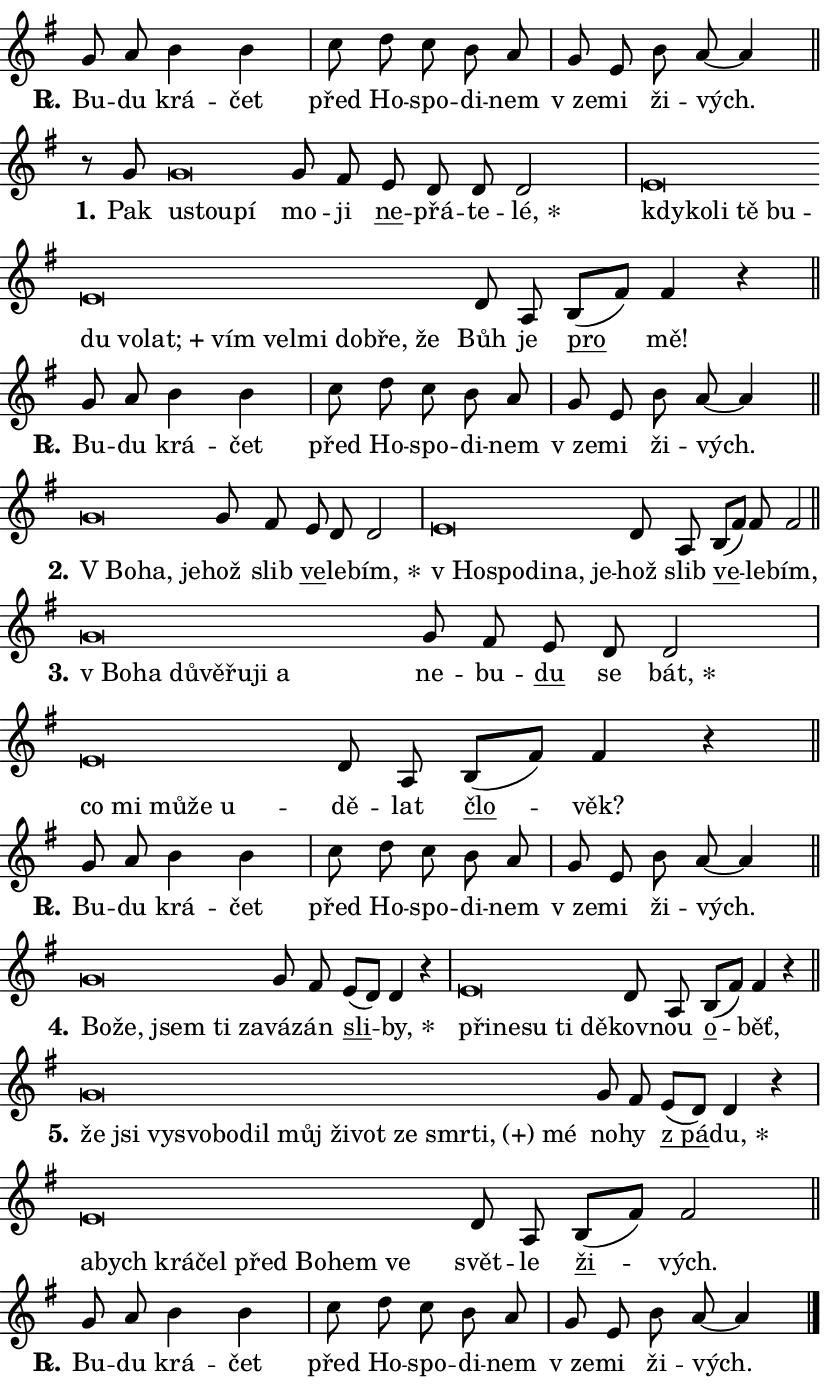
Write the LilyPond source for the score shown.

\version "2.24.0"
\header { tagline = "" }
\paper {
  indent = 0\cm
  top-margin = 0\cm
  right-margin = 0.13\cm % to fit lyric hyphens
  bottom-margin = 0\cm
  left-margin = 0\cm
  paper-width = 14\cm
  page-breaking = #ly:one-page-breaking
  system-system-spacing.basic-distance = #11
  score-system-spacing.basic-distance = #11
  ragged-last = ##f
}


%% Author: Thomas Morley
%% https://lists.gnu.org/archive/html/lilypond-user/2020-05/msg00002.html
#(define (line-position grob)
"Returns position of @var[grob} in current system:
   @code{'start}, if at first time-step
   @code{'end}, if at last time-step
   @code{'middle} otherwise
"
  (let* ((col (ly:item-get-column grob))
         (ln (ly:grob-object col 'left-neighbor))
         (rn (ly:grob-object col 'right-neighbor))
         (col-to-check-left (if (ly:grob? ln) ln col))
         (col-to-check-right (if (ly:grob? rn) rn col))
         (break-dir-left
           (and
             (ly:grob-property col-to-check-left 'non-musical #f)
             (ly:item-break-dir col-to-check-left)))
         (break-dir-right
           (and
             (ly:grob-property col-to-check-right 'non-musical #f)
             (ly:item-break-dir col-to-check-right))))
        (cond ((eqv? 1 break-dir-left) 'start)
              ((eqv? -1 break-dir-right) 'end)
              (else 'middle))))

#(define (tranparent-at-line-position vctor)
  (lambda (grob)
  "Relying on @code{line-position} select the relevant enry from @var{vctor}.
Used to determine transparency,"
    (case (line-position grob)
      ((end) (not (vector-ref vctor 0)))
      ((middle) (not (vector-ref vctor 1)))
      ((start) (not (vector-ref vctor 2))))))

noteHeadBreakVisibility =
#(define-music-function (break-visibility)(vector?)
"Makes @code{NoteHead}s transparent relying on @var{break-visibility}"
#{
  \override NoteHead.transparent =
    #(tranparent-at-line-position break-visibility)
#})

#(define delete-ledgers-for-transparent-note-heads
  (lambda (grob)
    "Reads whether a @code{NoteHead} is transparent.
If so this @code{NoteHead} is removed from @code{'note-heads} from
@var{grob}, which is supposed to be @code{LedgerLineSpanner}.
As a result ledgers are not printed for this @code{NoteHead}"
    (let* ((nhds-array (ly:grob-object grob 'note-heads))
           (nhds-list
             (if (ly:grob-array? nhds-array)
                 (ly:grob-array->list nhds-array)
                 '()))
           ;; Relies on the transparent-property being done before
           ;; Staff.LedgerLineSpanner.after-line-breaking is executed.
           ;; This is fragile ...
           (to-keep
             (remove
               (lambda (nhd)
                 (ly:grob-property nhd 'transparent #f))
               nhds-list)))
      ;; TODO find a better method to iterate over grob-arrays, similiar
      ;; to filter/remove etc for lists
      ;; For now rebuilt from scratch
      (set! (ly:grob-object grob 'note-heads)  '())
      (for-each
        (lambda (nhd)
          (ly:pointer-group-interface::add-grob grob 'note-heads nhd))
        to-keep))))

squashNotes = {
  \override NoteHead.X-extent = #'(-0.2 . 0.2)
  \override NoteHead.Y-extent = #'(-0.75 . 0)
  \override NoteHead.stencil =
    #(lambda (grob)
       (let ((pos (ly:grob-property grob 'staff-position)))
         (begin
           (if (< pos -7) (display "ERROR: Lower brevis then expected\n") (display ""))
           (if (<= pos -6) ly:text-interface::print ly:note-head::print))))
}
unSquashNotes = {
  \revert NoteHead.X-extent
  \revert NoteHead.Y-extent
  \revert NoteHead.stencil
}

hideNotes = \noteHeadBreakVisibility #begin-of-line-visible
unHideNotes = \noteHeadBreakVisibility #all-visible

% work-around for resetting accidentals
% https://lilypond.org/doc/v2.23/Documentation/notation/displaying-rhythms#unmetered-music
cadenzaMeasure = {
  \cadenzaOff
  \partial 1024 s1024
  \cadenzaOn
}

#(define-markup-command (accent layout props text) (markup?)
  "Underline accented syllable"
  (interpret-markup layout props
    #{\markup \override #'(offset . 4.3) \underline { #text }#}))

responsum = \markup \concat {
  "R" \hspace #-1.05 \path #0.1 #'((moveto 0 0.07) (lineto 0.9 0.8)) \hspace #0.05 "."
}

spaceSize = #0.6828661417322834 % exact space size for TeX Gyre Schola

\layout {
  \context {
    \Staff
    \remove "Time_signature_engraver"
    \override LedgerLineSpanner.after-line-breaking = #delete-ledgers-for-transparent-note-heads
  }
  \context {
    \Lyrics {
      \override LyricSpace.minimum-distance = \spaceSize
      \override LyricText.font-name = #"TeX Gyre Schola"
      \override LyricText.font-size = 1
      \override StanzaNumber.font-name = #"TeX Gyre Schola Bold"
      \override StanzaNumber.font-size = 1
    }
  }
  \context {
    \Score 
    \override NoteHead.text =
      #(lambda (grob) 
        (let ((pos (ly:grob-property grob 'staff-position)))
          #{\markup {
            \combine
              \halign #-0.55 \raise #(if (= pos -6) 0 0.5) \override #'(thickness . 2) \draw-line #'(3.2 . 0)
              \musicglyph "noteheads.sM1"
          }#}))
  }
}

% magnetic-lyrics.ily
%
%   written by
%     Jean Abou Samra <jean@abou-samra.fr>
%     Werner Lemberg <wl@gnu.org>
%
%   adapted by
%     Jiri Hon <jiri.hon@gmail.com>
%
% Version 2022-Apr-15

% https://www.mail-archive.com/lilypond-user@gnu.org/msg149350.html

#(define (Left_hyphen_pointer_engraver context)
   "Collect syllable-hyphen-syllable occurrences in lyrics and store
them in properties.  This engraver only looks to the left.  For
example, if the lyrics input is @code{foo -- bar}, it does the
following.

@itemize @bullet
@item
Set the @code{text} property of the @code{LyricHyphen} grob between
@q{foo} and @q{bar} to @code{foo}.

@item
Set the @code{left-hyphen} property of the @code{LyricText} grob with
text @q{foo} to the @code{LyricHyphen} grob between @q{foo} and
@q{bar}.
@end itemize

Use this auxiliary engraver in combination with the
@code{lyric-@/text::@/apply-@/magnetic-@/offset!} hook."
   (let ((hyphen #f)
         (text #f))
     (make-engraver
      (acknowledgers
       ((lyric-syllable-interface engraver grob source-engraver)
        (set! text grob)))
      (end-acknowledgers
       ((lyric-hyphen-interface engraver grob source-engraver)
        ;(when (not (grob::has-interface grob 'lyric-space-interface))
          (set! hyphen grob)));)
      ((stop-translation-timestep engraver)
       (when (and text hyphen)
         (ly:grob-set-object! text 'left-hyphen hyphen))
       (set! text #f)
       (set! hyphen #f)))))

#(define (lyric-text::apply-magnetic-offset! grob)
   "If the space between two syllables is less than the value in
property @code{LyricText@/.details@/.squash-threshold}, move the right
syllable to the left so that it gets concatenated with the left
syllable.

Use this function as a hook for
@code{LyricText@/.after-@/line-@/breaking} if the
@code{Left_@/hyphen_@/pointer_@/engraver} is active."
   (let ((hyphen (ly:grob-object grob 'left-hyphen #f)))
     (when hyphen
       (let ((left-text (ly:spanner-bound hyphen LEFT)))
         (when (grob::has-interface left-text 'lyric-syllable-interface)
           (let* ((common (ly:grob-common-refpoint grob left-text X))
                  (this-x-ext (ly:grob-extent grob common X))
                  (left-x-ext
                   (begin
                     ;; Trigger magnetism for left-text.
                     (ly:grob-property left-text 'after-line-breaking)
                     (ly:grob-extent left-text common X)))
                  ;; `delta` is the gap width between two syllables.
                  (delta (- (interval-start this-x-ext)
                            (interval-end left-x-ext)))
                  (details (ly:grob-property grob 'details))
                  (threshold (assoc-get 'squash-threshold details 0.2)))
             (when (< delta threshold)
               (let* (;; We have to manipulate the input text so that
                      ;; ligatures crossing syllable boundaries are not
                      ;; disabled.  For languages based on the Latin
                      ;; script this is essentially a beautification.
                      ;; However, for non-Western scripts it can be a
                      ;; necessity.
                      (lt (ly:grob-property left-text 'text))
                      (rt (ly:grob-property grob 'text))
                      (is-space (grob::has-interface hyphen 'lyric-space-interface))
                      (space (if is-space " " ""))
                      (extra-delta (if is-space spaceSize 0))
                      ;; Append new syllable.
                      (ltrt-space (if (and (string? lt) (string? rt))
                                (string-append lt space rt)
                                (make-concat-markup (list lt space rt))))
                      ;; Right-align `ltrt` to the right side.
                      (ltrt-space-markup (grob-interpret-markup
                               grob
                               (make-translate-markup
                                (cons (interval-length this-x-ext) 0)
                                (make-right-align-markup ltrt-space)))))
                 (begin
                   ;; Don't print `left-text`.
                   (ly:grob-set-property! left-text 'stencil #f)
                   ;; Set text and stencil (which holds all collected
                   ;; syllables so far) and shift it to the left.
                   (ly:grob-set-property! grob 'text ltrt-space)
                   (ly:grob-set-property! grob 'stencil ltrt-space-markup)
                   (ly:grob-translate-axis! grob (- (- delta extra-delta)) X))))))))))


#(define (lyric-hyphen::displace-bounds-first grob)
   ;; Make very sure this callback isn't triggered too early.
   (let ((left (ly:spanner-bound grob LEFT))
         (right (ly:spanner-bound grob RIGHT)))
     (ly:grob-property left 'after-line-breaking)
     (ly:grob-property right 'after-line-breaking)
     (ly:lyric-hyphen::print grob)))

squashThreshold = #0.4

\layout {
  \context {
    \Lyrics
    \consists #Left_hyphen_pointer_engraver
    \override LyricText.after-line-breaking =
      #lyric-text::apply-magnetic-offset!
    \override LyricHyphen.stencil = #lyric-hyphen::displace-bounds-first
    \override LyricText.details.squash-threshold = \squashThreshold
    \override LyricHyphen.minimum-distance = 0
    \override LyricHyphen.minimum-length = \squashThreshold
  }
}

squashText = \override LyricText.details.squash-threshold = 9999
unSquashText = \override LyricText.details.squash-threshold = \squashThreshold

leftText = \override LyricText.self-alignment-X = #LEFT
unLeftText = \revert LyricText.self-alignment-X

starOffset = #(lambda (grob) 
                (let ((x_offset (ly:self-alignment-interface::aligned-on-x-parent grob)))
                  (if (= x_offset 0) 0 (+ x_offset 1.2))))

star = #(define-music-function (syllable)(string?)
"Append star separator at the end of a syllable"
#{
  \once \override LyricText.X-offset = #starOffset
  \lyricmode { \markup {
    #syllable
    \override #'((font-name . "TeX Gyre Schola Bold")) \hspace #0.2 \lower #0.65 \larger "*"
  } }
#})

starAccent = #(define-music-function (syllable)(string?)
"Append star separator at the end of a syllable and make accent"
#{
  \once \override LyricText.X-offset = #starOffset
  \lyricmode { \markup {
    \accent #syllable
    \override #'((font-name . "TeX Gyre Schola Bold")) \hspace #0.2 \lower #0.65 \larger "*"
  } }
#})

breath = #(define-music-function (syllable)(string?)
"Append breathing indicator at the end of a syllable"
#{
  \lyricmode { \markup { #syllable "+" } }
#})

optionalBreath = #(define-music-function (syllable)(string?)
"Append optional breathing indicator at the end of a syllable"
#{
  \lyricmode { \markup { #syllable "(+)" } }
#})


\score {
    <<
        \new Voice = "melody" { \cadenzaOn \key g \major \relative { g'8 a b4 b \cadenzaMeasure \bar "|" c8 d c b a \cadenzaMeasure \bar "|" g e b' a~ a4 \cadenzaMeasure \bar "||" \break } }
        \new Lyrics \lyricsto "melody" { \lyricmode { \set stanza = \responsum
Bu -- du krá -- čet před Ho -- spo -- di -- nem "v ze" -- mi ži -- vých. } }
    >>
    \layout {}
}

\score {
    <<
        \new Voice = "melody" { \cadenzaOn \key g \major \relative { r8 g'8 \squashNotes g\breve*1/16 \hideNotes \breve*1/16 \breve*1/16 \bar "" \unHideNotes \unSquashNotes g8 fis \bar "" e d d d2 \cadenzaMeasure \bar "|" \squashNotes e\breve*1/16 \hideNotes \breve*1/16 \bar "" \breve*1/16 \bar "" \breve*1/16 \bar "" \breve*1/16 \bar "" \breve*1/16 \bar "" \breve*1/16 \bar "" \breve*1/16 \bar "" \breve*1/16 \bar "" \breve*1/16 \bar "" \breve*1/16 \bar "" \breve*1/16 \bar "" \breve*1/16 \breve*1/16 \bar "" \unHideNotes \unSquashNotes d8 a \bar "" b[( fis')] fis4 r \cadenzaMeasure \bar "||" \break } }
        \new Lyrics \lyricsto "melody" { \lyricmode { \set stanza = "1."
Pak \leftText u -- \squashText stou -- pí \unLeftText \unSquashText mo -- ji \markup \accent ne -- přá -- te -- \star lé, \leftText kdy -- \squashText ko -- li tě bu -- du vo -- \breath "lat;" vím vel -- mi dob -- ře, že \unLeftText \unSquashText Bůh je \markup \accent pro mě! } }
    >>
    \layout {}
}

\score {
    <<
        \new Voice = "melody" { \cadenzaOn \key g \major \relative { g'8 a b4 b \cadenzaMeasure \bar "|" c8 d c b a \cadenzaMeasure \bar "|" g e b' a~ a4 \cadenzaMeasure \bar "||" \break } }
        \new Lyrics \lyricsto "melody" { \lyricmode { \set stanza = \responsum
Bu -- du krá -- čet před Ho -- spo -- di -- nem "v ze" -- mi ži -- vých. } }
    >>
    \layout {}
}

\score {
    <<
        \new Voice = "melody" { \cadenzaOn \key g \major \relative { \squashNotes g'\breve*1/16 \hideNotes \breve*1/16 \breve*1/16 \bar "" \unHideNotes \unSquashNotes g8 fis \bar "" e d d2 \cadenzaMeasure \bar "|" \squashNotes e\breve*1/16 \hideNotes \breve*1/16 \bar "" \breve*1/16 \bar "" \breve*1/16 \breve*1/16 \bar "" \unHideNotes \unSquashNotes d8 a \bar "" b[( fis')] fis fis2 \cadenzaMeasure \bar "||" \break } }
        \new Lyrics \lyricsto "melody" { \lyricmode { \set stanza = "2."
\leftText "V Bo" -- \squashText ha, je -- \unLeftText \unSquashText hož slib \markup \accent ve -- le -- \star bím, \leftText "v Ho" -- \squashText spo -- di -- na, je -- \unLeftText \unSquashText hož slib \markup \accent ve -- le -- bím, } }
    >>
    \layout {}
}

\score {
    <<
        \new Voice = "melody" { \cadenzaOn \key g \major \relative { \squashNotes g'\breve*1/16 \hideNotes \breve*1/16 \bar "" \breve*1/16 \bar "" \breve*1/16 \bar "" \breve*1/16 \bar "" \breve*1/16 \breve*1/16 \bar "" \unHideNotes \unSquashNotes g8 fis \bar "" e d d2 \cadenzaMeasure \bar "|" \squashNotes e\breve*1/16 \hideNotes \breve*1/16 \bar "" \breve*1/16 \bar "" \breve*1/16 \breve*1/16 \bar "" \unHideNotes \unSquashNotes d8 a \bar "" b[( fis')] fis4 r \cadenzaMeasure \bar "||" \break } }
        \new Lyrics \lyricsto "melody" { \lyricmode { \set stanza = "3."
\leftText "v Bo" -- \squashText ha dů -- vě -- řu -- ji a \unLeftText \unSquashText ne -- bu -- \markup \accent du se \star bát, \leftText co \squashText mi mů -- že u -- \unLeftText \unSquashText dě -- lat \markup \accent člo -- věk? } }
    >>
    \layout {}
}

\score {
    <<
        \new Voice = "melody" { \cadenzaOn \key g \major \relative { g'8 a b4 b \cadenzaMeasure \bar "|" c8 d c b a \cadenzaMeasure \bar "|" g e b' a~ a4 \cadenzaMeasure \bar "||" \break } }
        \new Lyrics \lyricsto "melody" { \lyricmode { \set stanza = \responsum
Bu -- du krá -- čet před Ho -- spo -- di -- nem "v ze" -- mi ži -- vých. } }
    >>
    \layout {}
}

\score {
    <<
        \new Voice = "melody" { \cadenzaOn \key g \major \relative { \squashNotes g'\breve*1/16 \hideNotes \breve*1/16 \bar "" \breve*1/16 \bar "" \breve*1/16 \breve*1/16 \bar "" \unHideNotes \unSquashNotes g8 fis \bar "" e[( d)] d4 r \cadenzaMeasure \bar "|" \squashNotes e\breve*1/16 \hideNotes \breve*1/16 \bar "" \breve*1/16 \bar "" \breve*1/16 \breve*1/16 \bar "" \unHideNotes \unSquashNotes d8 a \bar "" b[( fis')] fis4 r \cadenzaMeasure \bar "||" \break } }
        \new Lyrics \lyricsto "melody" { \lyricmode { \set stanza = "4."
\leftText Bo -- \squashText že, jsem ti za -- \unLeftText \unSquashText vá -- zán \markup \accent sli -- \star by, \leftText při -- \squashText ne -- su ti dě -- \unLeftText \unSquashText kov -- nou \markup \accent o -- běť, } }
    >>
    \layout {}
}

\score {
    <<
        \new Voice = "melody" { \cadenzaOn \key g \major \relative { \squashNotes g'\breve*1/16 \hideNotes \breve*1/16 \bar "" \breve*1/16 \bar "" \breve*1/16 \bar "" \breve*1/16 \bar "" \breve*1/16 \bar "" \breve*1/16 \bar "" \breve*1/16 \bar "" \breve*1/16 \bar "" \breve*1/16 \bar "" \breve*1/16 \bar "" \breve*1/16 \breve*1/16 \bar "" \unHideNotes \unSquashNotes g8 fis \bar "" e[( d)] d4 r \cadenzaMeasure \bar "|" \squashNotes e\breve*1/16 \hideNotes \breve*1/16 \bar "" \breve*1/16 \bar "" \breve*1/16 \bar "" \breve*1/16 \bar "" \breve*1/16 \bar "" \breve*1/16 \breve*1/16 \bar "" \unHideNotes \unSquashNotes d8 a \bar "" b[( fis')] fis2 \cadenzaMeasure \bar "||" \break } }
        \new Lyrics \lyricsto "melody" { \lyricmode { \set stanza = "5."
\leftText že \squashText jsi vy -- svo -- bo -- dil můj ži -- vot ze smr -- \optionalBreath ti, mé \unLeftText \unSquashText no -- hy \markup \accent "z pá" -- \star du, \leftText a -- \squashText bych krá -- čel před Bo -- hem ve \unLeftText \unSquashText svět -- le \markup \accent ži -- vých. } }
    >>
    \layout {}
}

\score {
    <<
        \new Voice = "melody" { \cadenzaOn \key g \major \relative { g'8 a b4 b \cadenzaMeasure \bar "|" c8 d c b a \cadenzaMeasure \bar "|" g e b' a~ a4 \cadenzaMeasure \bar "||" \break } \bar "|." }
        \new Lyrics \lyricsto "melody" { \lyricmode { \set stanza = \responsum
Bu -- du krá -- čet před Ho -- spo -- di -- nem "v ze" -- mi ži -- vých. } }
    >>
    \layout {}
}
